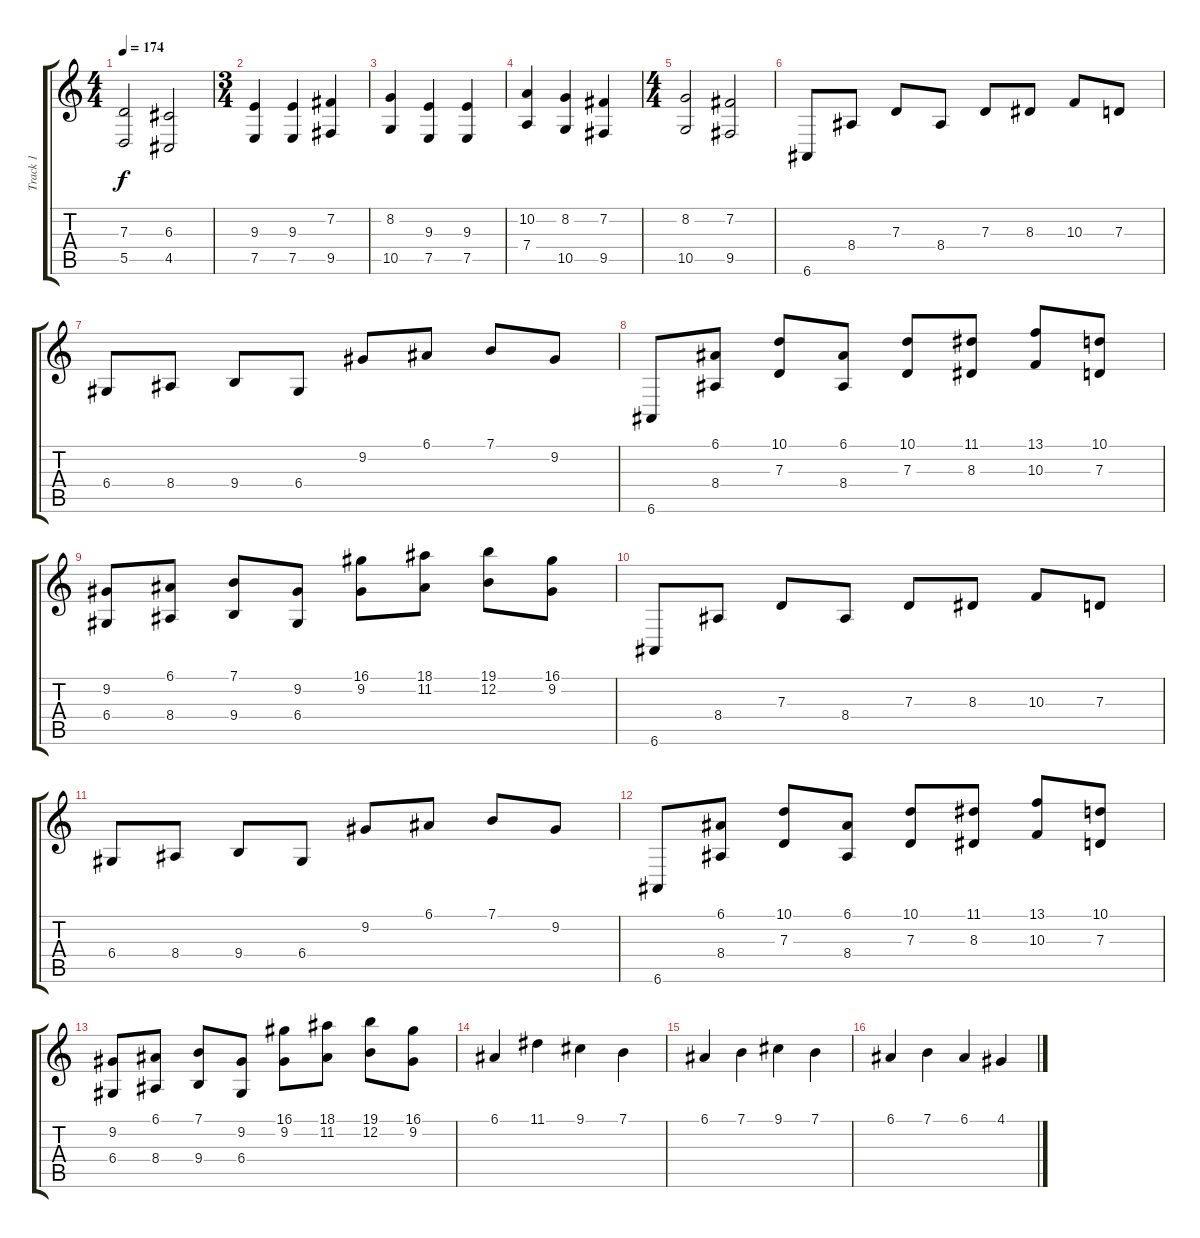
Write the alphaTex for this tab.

\track ("Track 1" "Track 1") {instrument stringensemble1}
\staff {score tabs}
\tuning (E4 B3 G3 D3 A2 E2) {hide}
\ts (4 4)
\tempo 174
\clef g2
\ks c
(7.3 5.5).2{dy f} (6.3 4.5).2 |
\ts (3 4)
(9.3 7.5).4 (9.3 7.5).4 (7.2 9.5).4 |
(8.2 10.5).4 (9.3 7.5).4 (9.3 7.5).4 |
(10.2 7.4).4 (8.2 10.5).4 (7.2 9.5).4 |
\ts (4 4)
(8.2 10.5).2 (7.2 9.5).2 |
6.6.8 8.4.8 7.3.8 8.4.8 7.3.8 8.3.8 10.3.8 7.3.8 |
6.4.8 8.4.8 9.4.8 6.4.8 9.2.8 6.1.8 7.1.8 9.2.8 |
6.6.8 (6.1 8.4).8 (10.1 7.3).8 (6.1 8.4).8 (10.1 7.3).8 (11.1 8.3).8 (13.1 10.3).8 (10.1 7.3).8 |
(9.2 6.4).8 (6.1 8.4).8 (7.1 9.4).8 (9.2 6.4).8 (16.1 9.2).8 (18.1 11.2).8 (19.1 12.2).8 (16.1 9.2).8 |
6.6.8 8.4.8 7.3.8 8.4.8 7.3.8 8.3.8 10.3.8 7.3.8 |
6.4.8 8.4.8 9.4.8 6.4.8 9.2.8 6.1.8 7.1.8 9.2.8 |
6.6.8 (6.1 8.4).8 (10.1 7.3).8 (6.1 8.4).8 (10.1 7.3).8 (11.1 8.3).8 (13.1 10.3).8 (10.1 7.3).8 |
(9.2 6.4).8 (6.1 8.4).8 (7.1 9.4).8 (9.2 6.4).8 (16.1 9.2).8 (18.1 11.2).8 (19.1 12.2).8 (16.1 9.2).8 |
6.1.4 11.1.4 9.1.4 7.1.4 |
6.1.4 7.1.4 9.1.4 7.1.4 |
6.1.4 7.1.4 6.1.4 4.1.4
